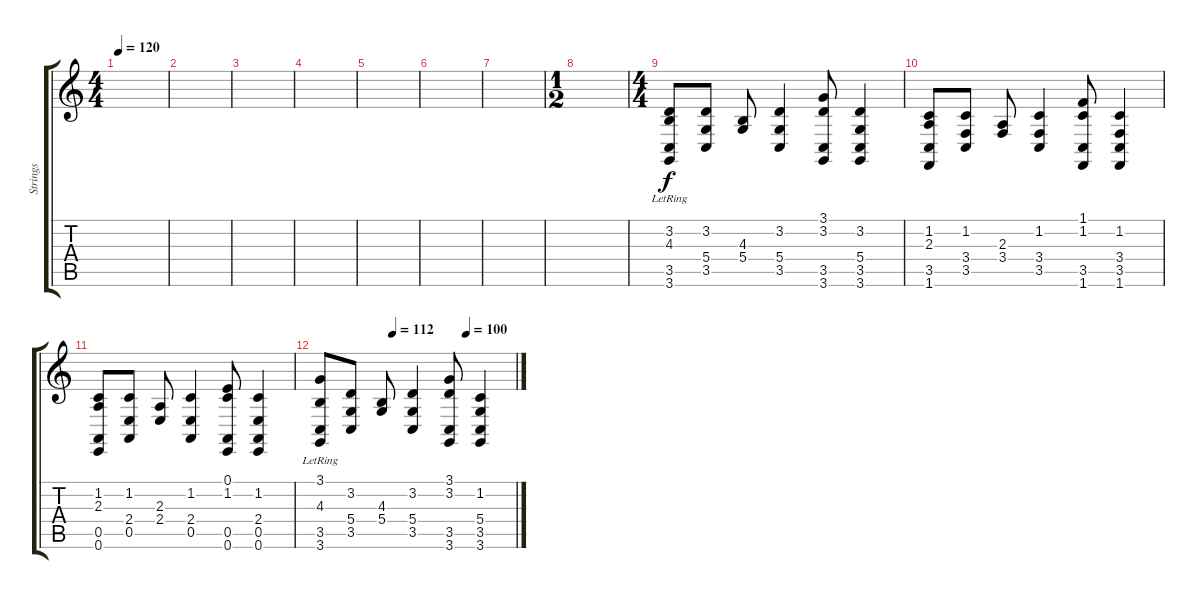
\track ("Strings" "Strings") {instrument pizzicatostrings}
\staff {score tabs}
\tuning (E4 B3 G3 D3 A2 E2) {hide}
\ts (4 4)
\tempo 120
\clef g2
\ks c
|
|
|
|
|
|
|
\ts (1 2)
|
\ts (4 4)
(3.2 4.3 3.5 3.6{lr}).8 (3.2 5.4 3.5).8 (4.3 5.4).8 (3.2 5.4 3.5).4 (3.1 3.2 3.5 3.6).8 (3.2 5.4 3.5 3.6).4 |
(1.2 2.3 3.5 1.6).8 (1.2 3.4 3.5).8 (2.3 3.4).8 (1.2 3.4 3.5).4 (1.1 1.2 3.5 1.6).8 (1.2 3.4 3.5 1.6).4 |
(1.2 2.3 0.5 0.6).8 (1.2 2.4 0.5).8 (2.3 2.4).8 (1.2 2.4 0.5).4 (0.1 1.2 0.5 0.6).8 (1.2 2.4 0.5 0.6).4 |
\tempo (112 0.375)
\tempo (100 0.75)
(3.1 4.3 3.5 3.6{lr}).8 (3.2 5.4 3.5).8 (4.3 5.4).8 (3.2 5.4 3.5).4 (3.1 3.2 3.5 3.6).8 (1.2 5.4 3.5 3.6).4
